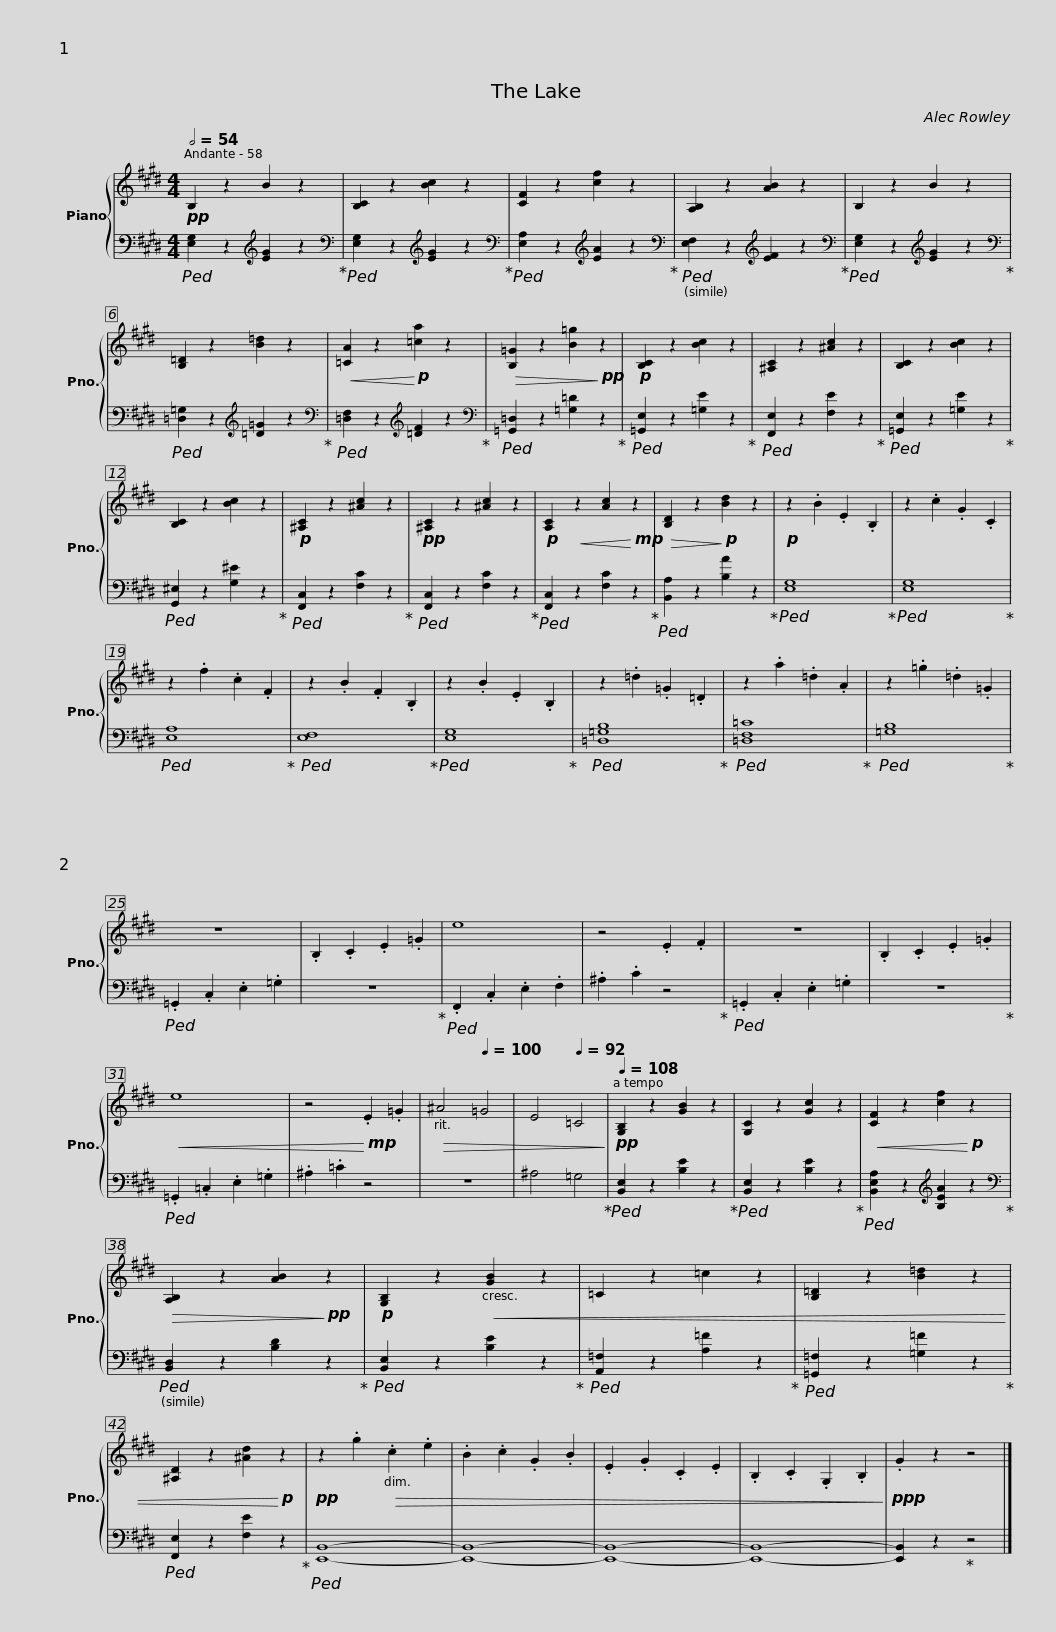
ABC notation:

X:1
%%score { 1 | 2 }
L:1/8
Q:1/2=54
M:4/4
I:linebreak $
K:E
V:1 treble
V:2 bass
V:1
!pp! B,2 z2 B2 z2 | [B,C]2 z2 [Bc]2 z2 | [CF]2 z2 [cf]2 z2 | [A,B,]2 z2 [AB]2 z2 |$ B,2 z2 B2 z2 | %5
 [B,=D]2 z2 [B=d]2 z2 |!<(! [=CA]2 z2!<)!!p! [=ca]2 z2 |!>(! [B,=G]2 z2 [B=g]2!>)!!pp! z2 |!p! [B,C]2 z2 [Bc]2 z2 | [^A,C]2 z2 [^Ac]2 z2 |$ %10
 [B,C]2 z2 [Bc]2 z2 | [B,C]2 z2 [Bc]2 z2 |!p! [^A,C]2 z2 [^Ac]2 z2 |!pp! [^A,C]2 z2 [^Ac]2 z2 |!p! [A,C]2!<(! z2 [Ac]2!<)!!mp! z2 | %15
!>(! [B,D]2 z2!>)!!p! [Bd]2 z2 |$!p! z2 .B2 .E2 .B,2 | z2 .c2 .G2 .C2 | z2 .f2 .c2 .F2 | z2 .B2 .F2 .B,2 | %20
 z2 .B2 .E2 .B,2 | z2 .=d2 .=G2 .=D2 |$ z2 .a2 .=d2 .A2 | z2 .=g2 .=d2 .=G2 | z8 | %25
 .B,2 .C2 .E2 .=G2 | e8 | z4 .E2 .F2 | z8 |$ .B,2 .C2 .E2 .=G2 | %30
!<(! e8 | z4!<)!!mp! .E2 .=G2 |[Q:1/4=104]!>(! ^A4[Q:1/4=100] =G4 |[Q:1/4=96] E4[Q:1/4=92] =C4!>)! |!pp![Q:1/4=108] [G,B,]2 z2 [GB]2 z2 | %35
 [G,C]2 z2 [Gc]2 z2 |$!<(! [CF]2 z2 [cf]2!<)!!p! z2 |!>(! [A,B,]2 z2 [AB]2!>)!!pp! z2 |!p! [G,B,]2 z2!<(! [GB]2 z2 | =C2 z2 =c2 z2 | %40
 [B,=D]2 z2 [B=d]2 z2 |$ [^A,D]2 z2 [^Ad]2!<)!!p! z2 |!pp! z2 .g2!>(! .c2 .e2 | .B2 .c2 .G2 .B2 | .E2 .G2 .C2 .E2 | %45
 .B,2 .C2 .G,2 .B,2!>)! |!ppp! .G2 z2 z4 |] %47
V:2
!ped! [E,G,]2 z2[K:treble] [EG]2 z2!ped-up! |[K:bass]!ped! [E,G,]2 z2[K:treble] [EG]2 z2!ped-up! |[K:bass]!ped! [E,A,]2 z2[K:treble] [EA]2 z2!ped-up! |[K:bass]!ped! [E,F,]2 z2[K:treble] [EF]2 z2!ped-up! |$[K:bass]!ped! [E,G,]2 z2[K:treble] [EG]2 z2!ped-up! | %5
[K:bass]!ped! [=D,=G,]2 z2[K:treble] [=D=G]2 z2!ped-up! |[K:bass]!ped! [=D,F,]2 z2[K:treble] [=DF]2 z2!ped-up! |[K:bass]!ped! [=G,,=D,]2 z2 [=G,=D]2 z2!ped-up! |!ped! [=G,,E,]2 z2 [=G,E]2 z2!ped-up! |!ped! [F,,E,]2 z2 [F,E]2 z2!ped-up! |$ %10
!ped! [=G,,E,]2 z2 [=G,E]2 z2!ped-up! |!ped! [G,,^E,]2 z2 [G,^E]2 z2!ped-up! |!ped! [F,,C,]2 z2 [F,C]2 z2!ped-up! |!ped! [F,,C,]2 z2 [F,C]2 z2!ped-up! |!ped! [F,,C,]2 z2 [F,C]2 z2!ped-up! | %15
!ped! [B,,A,]2 z2 [B,A]2 z2!ped-up! |$!ped! [E,G,]8!ped-up! |!ped! [E,G,]8!ped-up! |!ped! [E,A,]8!ped-up! |!ped! [E,F,]8!ped-up! | %20
!ped! [E,G,]8!ped-up! |!ped! [=D,=G,B,]8!ped-up! |$!ped! [=D,F,=C]8!ped-up! |!ped! [=G,B,]8!ped-up! |!ped! .=G,,2 .C,2 .E,2 .=G,2 | %25
 z8!ped-up! |!ped! .F,,2 .C,2 .E,2 .F,2 | .^A,2 .C2 z4!ped-up! |!ped! .=G,,2 .C,2 .E,2 .=G,2 |$ z8!ped-up! | %30
!ped! .=G,,2 .=C,2 .E,2 .=G,2 | .^A,2 .=C2 z4 | z8 | ^A,4 =G,4!ped-up! |!ped! [B,,E,]2 z2 [B,E]2 z2!ped-up! | %35
!ped! [B,,E,]2 z2 [B,E]2 z2!ped-up! |$!ped! [B,,E,A,]2 z2[K:treble] [B,EA]2 z2!ped-up! |[K:bass]!ped! [B,,D,]2 z2 [B,D]2 z2!ped-up! |!ped! [B,,E,]2 z2 [B,E]2 z2!ped-up! |!ped! [A,,=F,]2 z2 [A,=F]2 z2!ped-up! | %40
!ped! [=G,,=F,]2 z2 [=G,=F]2 z2!ped-up! |$!ped! [F,,E,]2 z2 [F,E]2 z2!ped-up! |!ped! [E,,B,,]8- | [E,,B,,]8- | [E,,B,,]8- | %45
 [E,,B,,]8- | [E,,B,,]2 z2!ped-up! z4 |] %47
